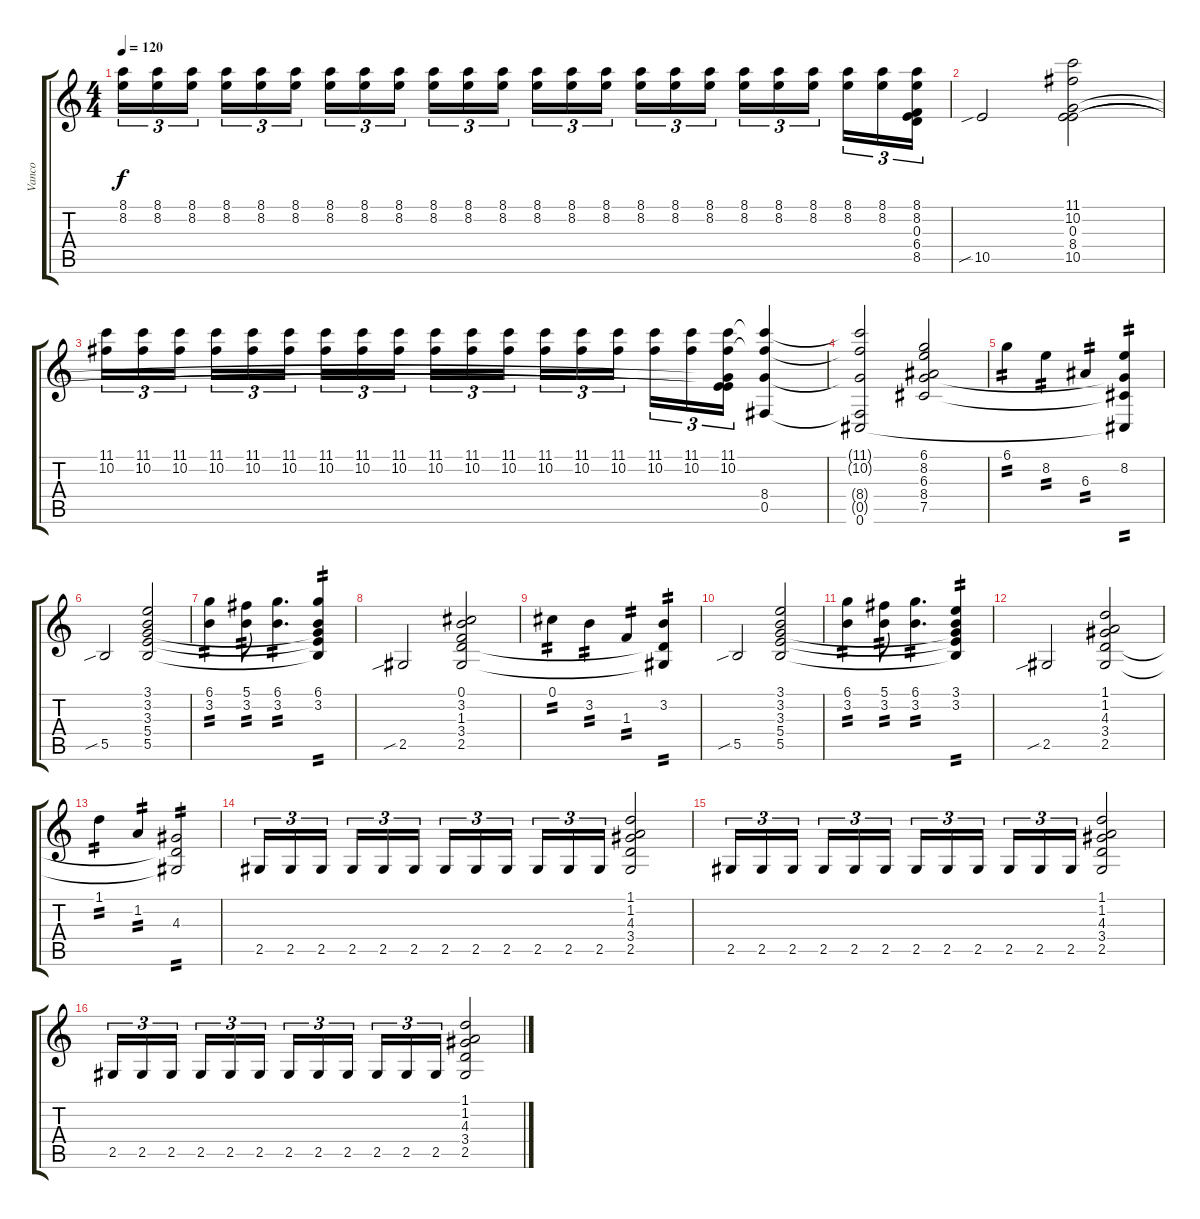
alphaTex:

\track ("Vanco" "Vanco") {instrument overdrivenguitar}
\staff {score tabs}
\tuning (Db4 Ab3 E3 B2 Gb2 Db2) {hide}
\ts (4 4)
\tempo 120
\clef g2
\ks c
(8.1 8.2).16{tu (3 2) dy f} (8.1 8.2).16{tu (3 2)} (8.1 8.2).16{tu (3 2) beam splitsecondary} (8.1 8.2).16{tu (3 2)} (8.1 8.2).16{tu (3 2)} (8.1 8.2).16{tu (3 2)} (8.1 8.2).16{tu (3 2)} (8.1 8.2).16{tu (3 2)} (8.1 8.2).16{tu (3 2) beam splitsecondary} (8.1 8.2).16{tu (3 2)} (8.1 8.2).16{tu (3 2)} (8.1 8.2).16{tu (3 2)} (8.1 8.2).16{tu (3 2)} (8.1 8.2).16{tu (3 2)} (8.1 8.2).16{tu (3 2) beam splitsecondary} (8.1 8.2).16{tu (3 2)} (8.1 8.2).16{tu (3 2)} (8.1 8.2).16{tu (3 2)} (8.1 8.2).16{tu (3 2)} (8.1 8.2).16{tu (3 2)} (8.1 8.2).16{tu (3 2) beam splitsecondary} (8.1 8.2).16{tu (3 2)} (8.1 8.2).16{tu (3 2)} (8.1 8.2 0.3{t} 6.4{t} 8.5{t}).16{tu (3 2)} |
10.5{sib}.2 (11.1 10.2 0.3 8.4 10.5).2 |
(11.1 10.2).16{tu (3 2)} (11.1 10.2).16{tu (3 2)} (11.1 10.2).16{tu (3 2) beam splitsecondary} (11.1 10.2).16{tu (3 2)} (11.1 10.2).16{tu (3 2)} (11.1 10.2).16{tu (3 2)} (11.1 10.2).16{tu (3 2)} (11.1 10.2).16{tu (3 2)} (11.1 10.2).16{tu (3 2) beam splitsecondary} (11.1 10.2).16{tu (3 2)} (11.1 10.2).16{tu (3 2)} (11.1 10.2).16{tu (3 2)} (11.1 10.2).16{tu (3 2)} (11.1 10.2).16{tu (3 2)} (11.1 10.2).16{tu (3 2) beam splitsecondary} (11.1 10.2).16{tu (3 2)} (11.1 10.2).16{tu (3 2)} (11.1 10.2 0.3{t} 8.4{t} 10.5{t}).16{tu (3 2)} (11.1{t} 10.2{t} 8.4 0.5).4 |
(11.1{t} 10.2{t} 8.4{t} 0.5{t} 0.6).2 (6.1 8.2 6.3 8.4 7.5).2 |
6.1.4{tp 2} 8.2.4{tp 2} 6.3.4{tp 2} (8.2 8.4{t} 7.5{t} 0.6{t}).4{tp 2} |
5.5{sib}.2 (3.1 3.2 3.3 5.4 5.5).2 |
(6.1 3.2).4{tp 2} (5.1 3.2).8{tp 2} (6.1 3.2).4{d tp 2} (6.1 3.2 3.3{t} 5.4{t} 5.5{t}).4{tp 2} |
2.5{sib}.2 (0.1 3.2 1.3 3.4 2.5).2 |
0.1.4{tp 2} 3.2.4{tp 2} 1.3.4{tp 2} (3.2 3.4{t} 2.5{t}).4{tp 2} |
5.5{sib}.2 (3.1 3.2 3.3 5.4 5.5).2 |
(6.1 3.2).4{tp 2} (5.1 3.2).8{tp 2} (6.1 3.2).4{d tp 2} (3.1 3.2 3.3{t} 5.4{t} 5.5{t}).4{tp 2} |
2.5{sib}.2 (1.1 1.2 4.3 3.4 2.5).2 |
1.1.4{tp 2} 1.2.4{tp 2} (4.3 3.4{t} 2.5{t}).2{tp 2} |
2.5.16{tu (3 2)} 2.5.16{tu (3 2)} 2.5.16{tu (3 2) beam splitsecondary} 2.5.16{tu (3 2)} 2.5.16{tu (3 2)} 2.5.16{tu (3 2)} 2.5.16{tu (3 2)} 2.5.16{tu (3 2)} 2.5.16{tu (3 2) beam splitsecondary} 2.5.16{tu (3 2)} 2.5.16{tu (3 2)} 2.5.16{tu (3 2)} (1.1 1.2 4.3 3.4 2.5).2 |
2.5.16{tu (3 2)} 2.5.16{tu (3 2)} 2.5.16{tu (3 2) beam splitsecondary} 2.5.16{tu (3 2)} 2.5.16{tu (3 2)} 2.5.16{tu (3 2)} 2.5.16{tu (3 2)} 2.5.16{tu (3 2)} 2.5.16{tu (3 2) beam splitsecondary} 2.5.16{tu (3 2)} 2.5.16{tu (3 2)} 2.5.16{tu (3 2)} (1.1 1.2 4.3 3.4 2.5).2 |
2.5.16{tu (3 2)} 2.5.16{tu (3 2)} 2.5.16{tu (3 2) beam splitsecondary} 2.5.16{tu (3 2)} 2.5.16{tu (3 2)} 2.5.16{tu (3 2)} 2.5.16{tu (3 2)} 2.5.16{tu (3 2)} 2.5.16{tu (3 2) beam splitsecondary} 2.5.16{tu (3 2)} 2.5.16{tu (3 2)} 2.5.16{tu (3 2)} (1.1 1.2 4.3 3.4 2.5).2
